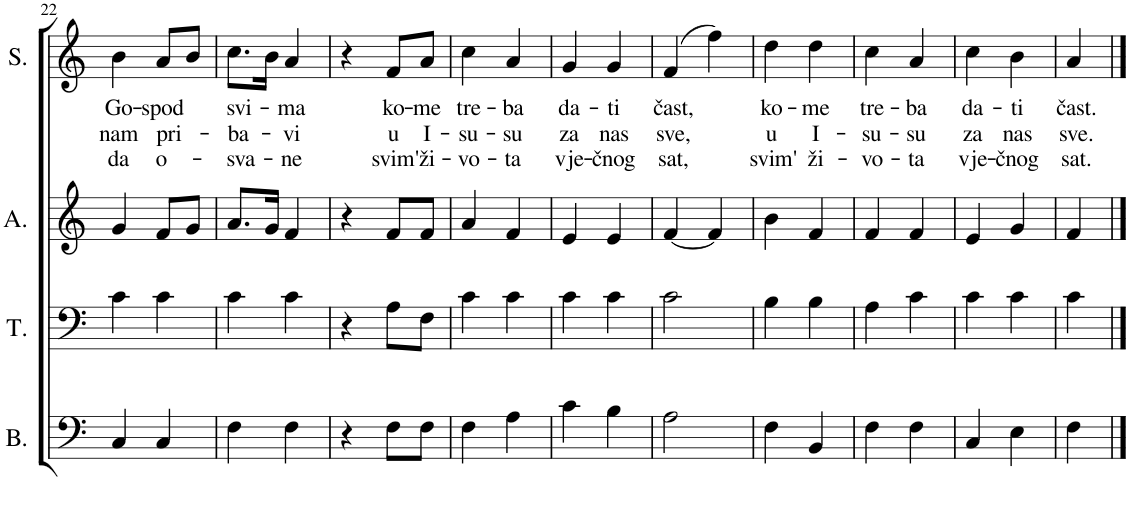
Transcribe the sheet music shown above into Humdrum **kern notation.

**kern	**kern	**kern	**kern	**text	**text	**text
*part4	*part3	*part2	*part1	*part1	*part1	*part1
*staff4	*staff3	*staff2	*staff1	*staff1	*staff1	*staff1
*I"Bass	*I"Tenor	*I"Alto	*I"Soprano	*	*	*
*I'B.	*I'T.	*I'A.	*I'S.	*	*	*
!!LO:PB:g=z
*clefF4	*clefF4	*clefG2	*clefG2	*	*	*
*k[]	*k[]	*k[]	*k[]	*	*	*
*M2/4	*M2/4	*M2/4	*M2/4	*	*	*
=22	=22	=22	=22	=22	=22	=22
!	!	!	!	!LO:LY:b	!LO:LY:b	!LO:LY:b
4C/	4c\	4g/	4b\	Go-	nam	da
!	!	!	!	!LO:LY:b	!LO:LY:b	!LO:LY:b
4C/	4c\	8f/L	8a/L	-spod	pri-	o-
.	.	8g/J	8b/J	.	.	.
=23	=23	=23	=23	=23	=23	=23
!	!	!	!	!LO:LY:b	!LO:LY:b	!LO:LY:b
4F\	4c\	8.a/L	8.cc\L	svi-	-ba-	-sva-
.	.	16g/Jk	16b\Jk	.	.	.
!	!	!	!	!LO:LY:b	!LO:LY:b	!LO:LY:b
4F\	4c\	4f/	4a/	-ma	-vi	-ne
=24	=24	=24	=24	=24	=24	=24
4r	4r	4r	4r	.	.	.
!	!	!	!	!LO:LY:b	!LO:LY:b	!LO:LY:b
8F\L	8A\L	8f/L	8f/L	ko-	u	svim'
!	!	!	!	!LO:LY:b	!LO:LY:b	!LO:LY:b
8F\J	8F\J	8f/J	8a/J	-me	I-	ži-
=25	=25	=25	=25	=25	=25	=25
!	!	!	!	!LO:LY:b	!LO:LY:b	!LO:LY:b
4F\	4c\	4a/	4cc\	tre-	-su-	-vo-
!	!	!	!	!LO:LY:b	!LO:LY:b	!LO:LY:b
4A\	4c\	4f/	4a/	-ba	-su	-ta
=26	=26	=26	=26	=26	=26	=26
!	!	!	!	!LO:LY:b	!LO:LY:b	!LO:LY:b
4c\	4c\	4e/	4g/	da-	za	vje-
!	!	!	!	!LO:LY:b	!LO:LY:b	!LO:LY:b
4B\	4c\	4e/	4g/	-ti	nas	-čnog
=27	=27	=27	=27	=27	=27	=27
!	!	!	!	!LO:LY:b	!LO:LY:b	!LO:LY:b
2A\	2c\	[4f/	(4f/	čast,	sve,	sat,
.	.	4f/]	4ff\)	.	.	.
=28	=28	=28	=28	=28	=28	=28
!	!	!	!	!LO:LY:b	!LO:LY:b	!LO:LY:b
4F\	4B\	4b\	4dd\	ko-	u	svim'
!	!	!	!	!LO:LY:b	!LO:LY:b	!LO:LY:b
4BB/	4B\	4f/	4dd\	-me	I-	ži-
=29	=29	=29	=29	=29	=29	=29
!	!	!	!	!LO:LY:b	!LO:LY:b	!LO:LY:b
4F\	4A\	4f/	4cc\	tre-	-su-	-vo-
!	!	!	!	!LO:LY:b	!LO:LY:b	!LO:LY:b
4F\	4c\	4f/	4a/	-ba	-su	-ta
=30	=30	=30	=30	=30	=30	=30
!	!	!	!	!LO:LY:b	!LO:LY:b	!LO:LY:b
4C/	4c\	4e/	4cc\	da-	za	vje-
!	!	!	!	!LO:LY:b	!LO:LY:b	!LO:LY:b
4E\	4c\	4g/	4b\	-ti	nas	-čnog
=31	=31	=31	=31	=31	=31	=31
!	!	!	!	!LO:LY:b	!LO:LY:b	!LO:LY:b
4F\	4c\	4f/	4a/	čast.	sve.	sat.
==	==	==	==	==	==	==
*-	*-	*-	*-	*-	*-	*-
